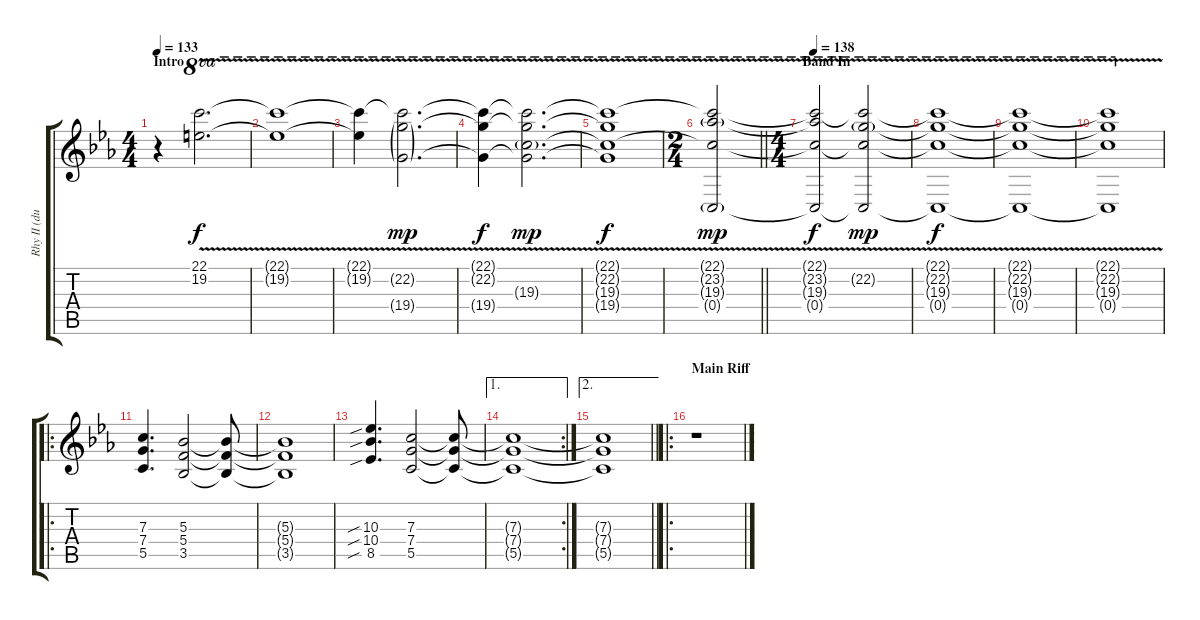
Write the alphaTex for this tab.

\track ("Rhy II (dub)" "Rhy II (du") {instrument distortionguitar}
\staff {score tabs}
\tuning (D4 A3 F3 C3 G2 C2) {hide}
\ts (4 4)
\section ("" "Intro")
\tempo 133
\clef g2
\ks eb
r.4{dy f instrument distortionguitar} (22.1{v} 19.2{v}).2{d ot 8va} |
(22.1{v t} 19.2{v t}).1{ot 8va} |
(22.1{v t} 19.2{v t}).4{ot 8va} (22.1{v t} 22.2{v g} 19.4{v g}).2{d ot 8va dy mp} |
(22.1{v t} 22.2{v t} 19.4{v t}).4{ot 8va dy f} (22.1{v t} 22.2{v t} 19.3{v g} 19.4{v t}).2{d ot 8va dy mp} |
(22.1{v t} 22.2{v t} 19.3{v t} 19.4{v t}).1{ot 8va dy f} |
\ts (2 4)
\barLineRight lightlight
(22.1{v t} 23.2{v g} 19.3{v t} 0.4{v g}).2{ot 8va dy mp} |
\ts (4 4)
\section ("" "Band In")
\tempo 138
(22.1{v t} 23.2{v t} 19.3{v t} 0.4{v t}).2{ot 8va dy f} (22.1{v t} 22.2{v g} 19.3{v t} 0.4{v t}).2{ot 8va dy mp} |
(22.1{v t} 22.2{v t} 19.3{v t} 0.4{v t}).1{ot 8va dy f} |
(22.1{v t} 22.2{v t} 19.3{v t} 0.4{v t}).1{ot 8va} |
(22.1{v t} 22.2{v t} 19.3{v t} 0.4{v t}).1{ot 8va} |
\ro
(7.3 7.4 5.5).4{d} (5.3 5.4 3.5).2 (5.3{t} 5.4{t} 3.5{t}).8 |
(5.3{t} 5.4{t} 3.5{t}).1 |
(10.3{sib} 10.4{sib} 8.5{sib}).4{d} (7.3 7.4 5.5).2 (7.3{t} 7.4{t} 5.5{t}).8 |
\ae 1
\rc 2
(7.3{t} 7.4{t} 5.5{t}).1 |
\ae 2
\barLineRight lightlight
(7.3{t} 7.4{t} 5.5{t}).1 |
\ro
\section ("" "Main Riff")
r.1
